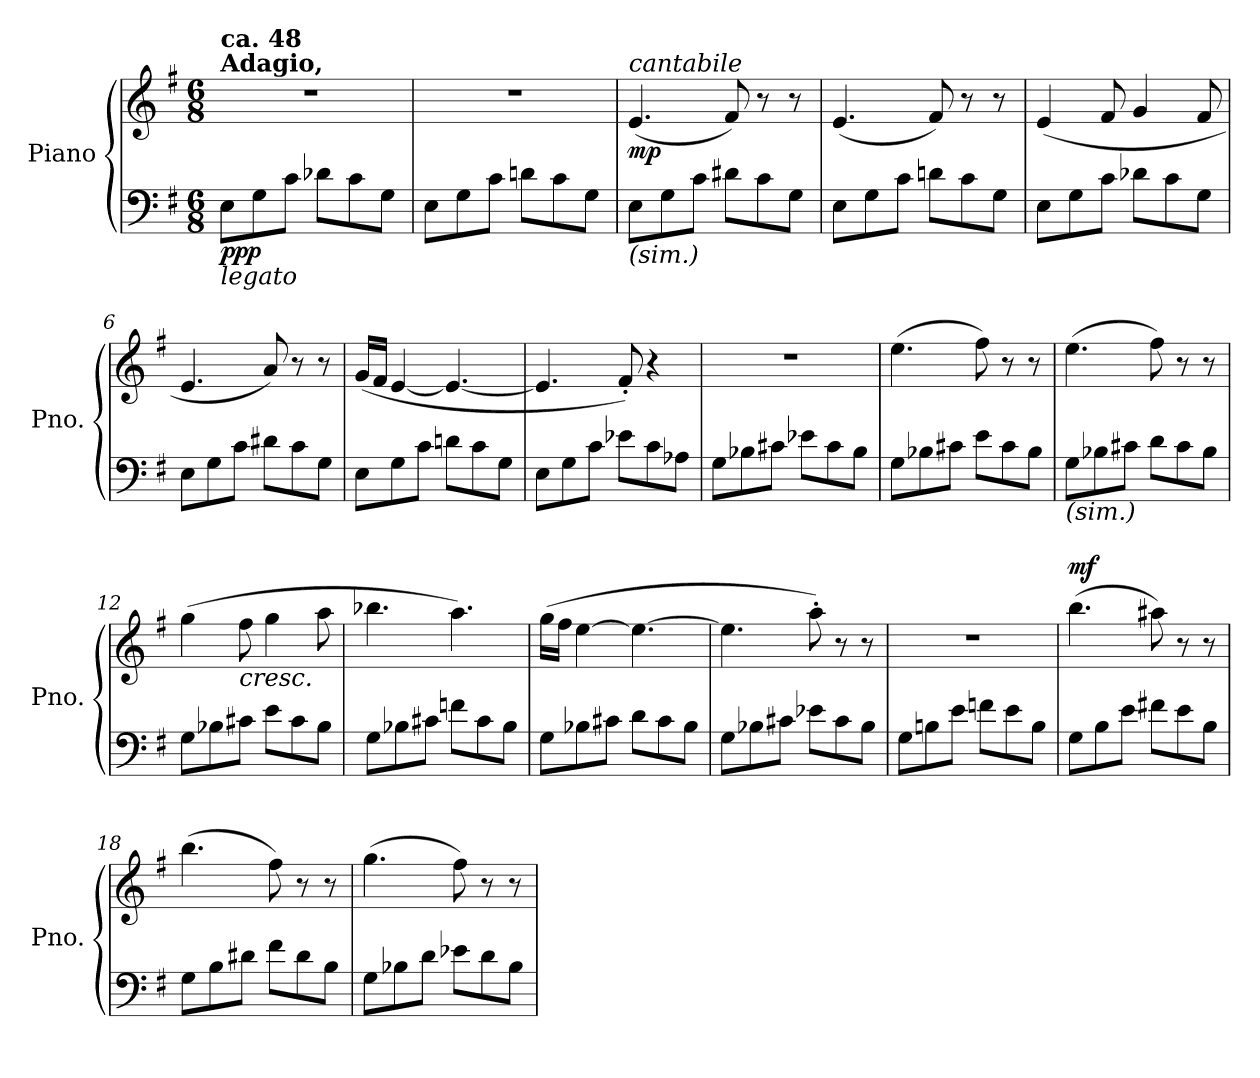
**kern	**kern	**dynam
*part1	*part1	*part1
*staff2	*staff1	*staff1/2
*I"Piano	*	*
*I'Pno.	*	*
*clefF4	*clefG2	*
*k[f#]	*k[f#]	*
*M6/8	*M6/8	*
=1	=1	=1
!	!LO:TX:a:B:t=Adagio,	!
!	!LO:TX:a:B:t=ca. 48	!
!LO:TX:b:i:t=legato	!	!
!	!	!LO:DY:b=2
!	!	!LO:DY:n=1:b
8E\L	2.r	pp p
8G\	.	.
8c\J	.	.
8d-X\L	.	.
8c\	.	.
8G\J	.	.
=2	=2	=2
8E\L	2.r	.
8G\	.	.
8c\J	.	.
8dn\L	.	.
8c\	.	.
8G\J	.	.
=3	=3	=3
!	!LO:TX:a:i:t=cantabile	!
!LO:TX:b:i:t=(sim.)	!	!
!	!	!LO:DY:b
8E\L	(<4.e/	mp
8G\	.	.
8c\J	.	.
8d#X\L	8f#/)	.
8c\	8r	.
8G\J	8r	.
=4	=4	=4
8E\L	(<4.e/	.
8G\	.	.
8c\J	.	.
8dn\L	8f#/)	.
8c\	8r	.
8G\J	8r	.
!!LO:LB:g=z
=5	=5	=5
8E\L	(<4e/	.
8G\	.	.
8c\J	8f#/	.
8d-X\L	4g/	.
8c\	.	.
8G\J	8f#/	.
=6	=6	=6
8E\L	4.e/	.
8G\	.	.
8c\J	.	.
8d#X\L	8a/)	.
8c\	8r	.
8G\J	8r	.
=7	=7	=7
8E\L	(<16g/LL	.
.	16f#/JJ	.
8G\	[4e/	.
8c\J	.	.
8dn\L	4.e/_	.
8c\	.	.
8G\J	.	.
=8	=8	=8
8E\L	4.e/]	.
8G\	.	.
8c\J	.	.
8e-X\L	8f#'/)	.
8c\	4r	.
8A-X\J	.	.
!!LO:LB:g=z
=9	=9	=9
8G\L	2.r	.
8B-X\	.	.
8c#X\J	.	.
8e-X\L	.	.
8c#\	.	.
8B-\J	.	.
=10	=10	=10
8G\L	(>4.ee\	.
8B-X\	.	.
8c#X\J	.	.
8e\L	8ff#\)	.
8c#\	8r	.
8B-\J	8r	.
=11	=11	=11
!LO:TX:b:i:t=(sim.)	!	!
8G\L	(>4.ee\	.
8B-X\	.	.
8c#X\J	.	.
8d\L	8ff#\)	.
8c#\	8r	.
8B-\J	8r	.
=12	=12	=12
8G\L	(>4gg\	.
8B-X\	.	.
!	!	!LO:HP:b
8c#X\J	8ff#\	<
8e\L	4gg\	.
8c#\	.	.
8B-\J	8aa\	.
!!LO:LB:g=z
=13	=13	=13
!	!	!LO:DY:b=2
!	!	!LO:DY:n=1:b
8G\L	4.bb-X\	pp mp
8B-X\	.	.
8c#X\J	.	.
8fn\L	4.aa\)	[
8c#\	.	.
8B-\J	.	.
=14	=14	=14
8G\L	(>16gg\LL	.
.	16ff#\JJ	.
8B-X\	[4ee\	.
8c#X\J	.	.
8d\L	4.ee\_	.
8c#\	.	.
8B-\J	.	.
=15	=15	=15
8G\L	4.ee\]	.
8B-X\	.	.
8c#X\J	.	.
8e-X\L	8aa'\)	.
8c#\	8r	.
8B-\J	8r	.
=16	=16	=16
8G\L	2.r	.
8Bn\	.	.
8e\J	.	.
8fn\L	.	.
8e\	.	.
8B\J	.	.
!!LO:LB:g=z
=17	=17	=17
!	!	!LO:DY:a
8G\L	(>4.bb\	mf
8B\	.	.
8e\J	.	.
8f#X\L	8aa#X\)	.
8e\	8r	.
8B\J	8r	.
=18	=18	=18
8G\L	(>4.bb\	.
8B\	.	.
8d#X\J	.	.
8f#\L	8ff#\)	.
8d#\	8r	.
8B\J	8r	.
=19	=19	=19
8G\L	(>4.gg\	.
8B-X\	.	.
8d\J	.	.
8e-X\L	8ff#\)	.
8d\	8r	.
8B-\J	8r	.
=	=	=
*-	*-	*-
